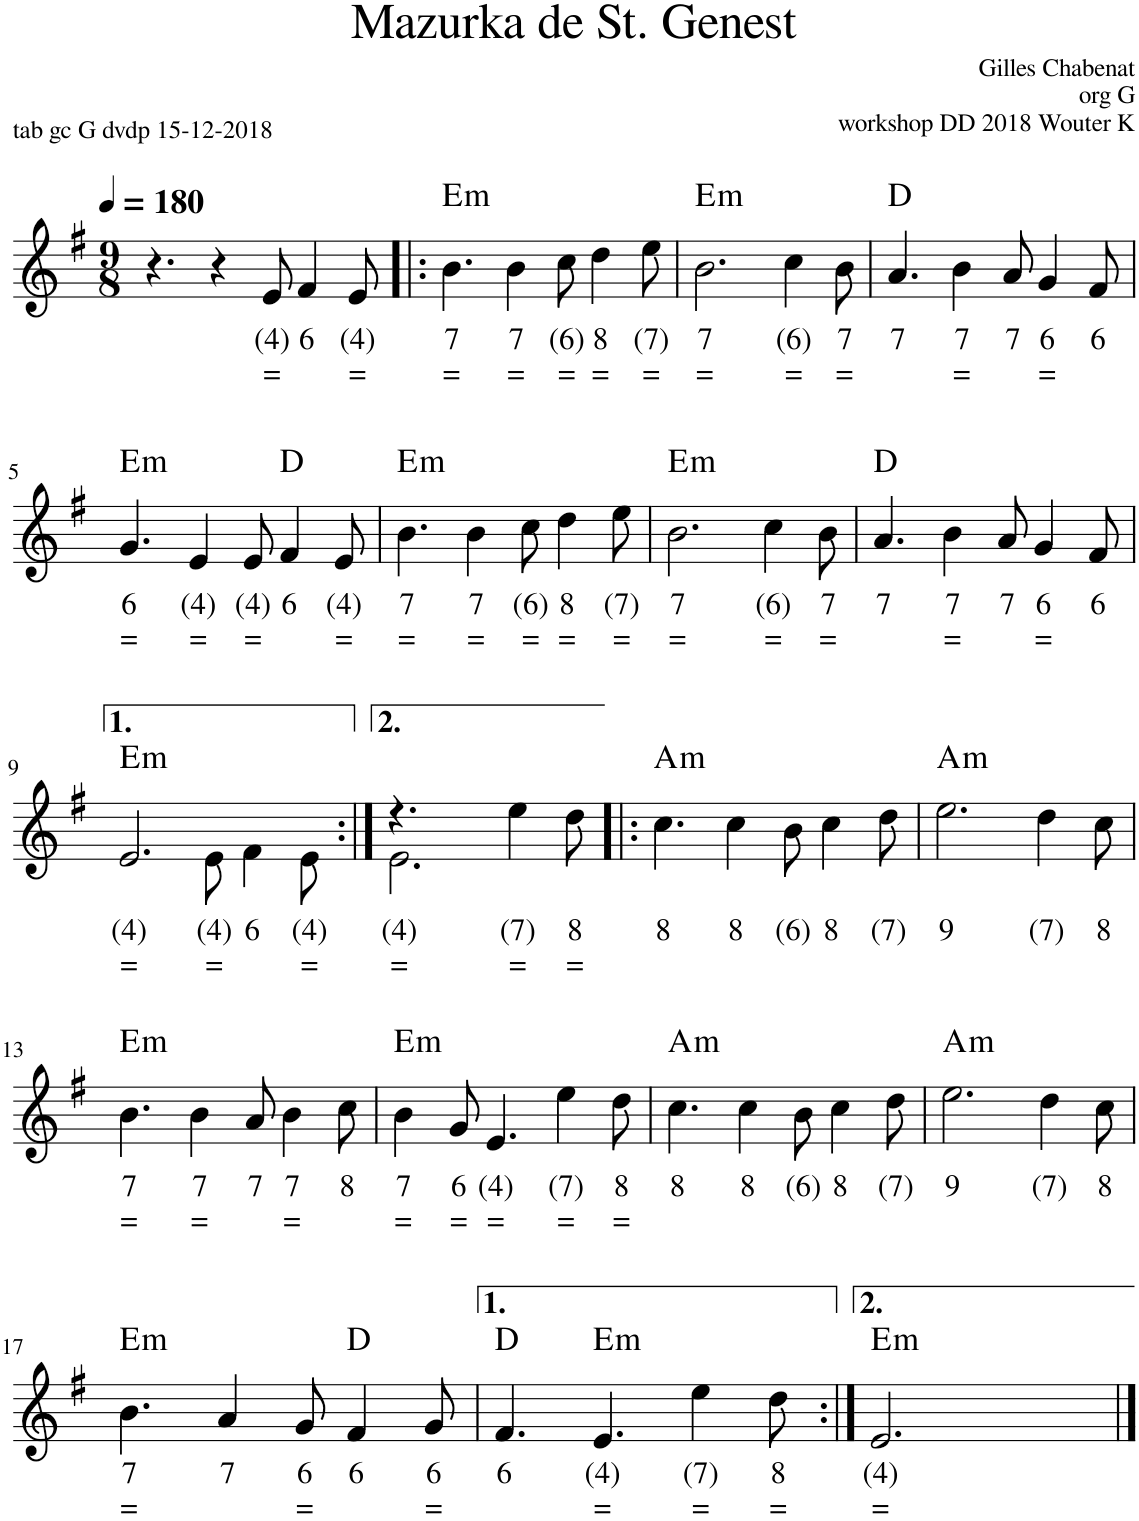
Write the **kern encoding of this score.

**kern	**text	**text	**harte
*part1	*part1	*part1	*part1
*staff1	*staff1	*staff1	*
*I"Accordeon, Accordion	*	*	*
*I'Acc.	*	*	*
*clefG2	*	*	*
*k[f#]	*	*	*
*M9/8	*	*	*
*MM180	*	*	*
=1	=1	=1	=1
4.r	.	.	.
4r	.	.	.
!	!LO:LY:b	!LO:LY:b	!
8e/	(4)	=	.
!	!LO:LY:b	!	!
4f#/	6	.	.
!	!LO:LY:b	!LO:LY:b	!
8e/	(4)	=	.
=2!|:	=2!|:	=2!|:	=2!|:
!	!LO:LY:b	!LO:LY:b	!LO:H:kt=m
4.b\	7	=	E:min
!	!LO:LY:b	!LO:LY:b	!
4b\	7	=	.
!	!LO:LY:b	!LO:LY:b	!
8cc\	(6)	=	.
!	!LO:LY:b	!LO:LY:b	!
4dd\	8	=	.
!	!LO:LY:b	!LO:LY:b	!
8ee\	(7)	=	.
=3	=3	=3	=3
!	!LO:LY:b	!LO:LY:b	!LO:H:kt=m
*^	*	*	*
2.b\	2.ryy	7	=	E:min
!	!	!LO:LY:b	!LO:LY:b	!
4.ryy	4cc\	(6)	=	.
!	!	!LO:LY:b	!LO:LY:b	!
.	8b\	7	=	.
=4	=4	=4	=4	=4
!	!	!LO:LY:b	!	!
*v	*v	*	*	*
4.a/	7	.	D:maj
!	!LO:LY:b	!LO:LY:b	!
4b\	7	=	.
!	!LO:LY:b	!	!
8a/	7	.	.
!	!LO:LY:b	!LO:LY:b	!
4g/	6	=	.
!	!LO:LY:b	!	!
8f#/	6	.	.
!!LO:LB:g=z
=5	=5	=5	=5
!	!LO:LY:b	!LO:LY:b	!LO:H:kt=m
4.g/	6	=	E:min
!	!LO:LY:b	!LO:LY:b	!
4e/	(4)	=	.
!	!LO:LY:b	!LO:LY:b	!
8e/	(4)	=	.
!	!LO:LY:b	!	!
4f#/	6	.	D:maj
!	!LO:LY:b	!LO:LY:b	!
8e/	(4)	=	.
=6	=6	=6	=6
!	!LO:LY:b	!LO:LY:b	!LO:H:kt=m
4.b\	7	=	E:min
!	!LO:LY:b	!LO:LY:b	!
4b\	7	=	.
!	!LO:LY:b	!LO:LY:b	!
8cc\	(6)	=	.
!	!LO:LY:b	!LO:LY:b	!
4dd\	8	=	.
!	!LO:LY:b	!LO:LY:b	!
8ee\	(7)	=	.
=7	=7	=7	=7
!	!LO:LY:b	!LO:LY:b	!LO:H:kt=m
*^	*	*	*
2.b\	2.ryy	7	=	E:min
!	!	!LO:LY:b	!LO:LY:b	!
4.ryy	4cc\	(6)	=	.
!	!	!LO:LY:b	!LO:LY:b	!
.	8b\	7	=	.
=8	=8	=8	=8	=8
!	!	!LO:LY:b	!	!
*v	*v	*	*	*
4.a/	7	.	D:maj
!	!LO:LY:b	!LO:LY:b	!
4b\	7	=	.
!	!LO:LY:b	!	!
8a/	7	.	.
!	!LO:LY:b	!LO:LY:b	!
4g/	6	=	.
!	!LO:LY:b	!	!
8f#/	6	.	.
!!LO:LB:g=z
=9	=9	=9	=9
!	!LO:LY:b	!LO:LY:b	!LO:H:kt=m
*^	*	*	*
2.e/	8ryy	(4)	=	E:min
!	!	!LO:LY:b	!LO:LY:b	!
.	8e\	(4)	=	.
!	!	!LO:LY:b	!	!
4.ryy	4f#\	6	.	.
!	!	!LO:LY:b	!LO:LY:b	!
.	8e\	(4)	=	.
=10:|!	=10:|!	=10:|!	=10:|!	=10:|!
!	!	!LO:LY:b	!LO:LY:b	!
4.r	2.e\	(4)	=	.
4.ryy	.	.	.	.
!	!	!LO:LY:b	!LO:LY:b	!
4ee\	4.ryy	(7)	=	.
!	!	!LO:LY:b	!LO:LY:b	!
8dd\	.	8	=	.
*v	*v	*	*	*
=11!|:	=11!|:	=11!|:	=11!|:
!	!LO:LY:b	!	!LO:H:kt=m
4.cc\	8	.	A:min
!	!LO:LY:b	!	!
4cc\	8	.	.
!	!LO:LY:b	!	!
8b\	(6)	.	.
!	!LO:LY:b	!	!
4cc\	8	.	.
!	!LO:LY:b	!	!
8dd\	(7)	.	.
=12	=12	=12	=12
!	!LO:LY:b	!	!LO:H:kt=m
*^	*	*	*
2.ee\	2.ryy	9	.	A:min
!	!	!LO:LY:b	!	!
4.ryy	4dd\	(7)	.	.
!	!	!LO:LY:b	!	!
.	8cc\	8	.	.
!!LO:LB:g=z	!!
=13	=13	=13	=13	=13
!	!	!LO:LY:b	!LO:LY:b	!LO:H:kt=m
*v	*v	*	*	*
4.b\	7	=	E:min
!	!LO:LY:b	!LO:LY:b	!
4b\	7	=	.
!	!LO:LY:b	!	!
8a/	7	.	.
!	!LO:LY:b	!LO:LY:b	!
4b\	7	=	.
!	!LO:LY:b	!	!
8cc\	8	.	.
=14	=14	=14	=14
!	!LO:LY:b	!LO:LY:b	!LO:H:kt=m
4b\	7	=	E:min
!	!LO:LY:b	!LO:LY:b	!
8g/	6	=	.
!	!LO:LY:b	!LO:LY:b	!
4.e/	(4)	=	.
!	!LO:LY:b	!LO:LY:b	!
4ee\	(7)	=	.
!	!LO:LY:b	!LO:LY:b	!
8dd\	8	=	.
=15	=15	=15	=15
!	!LO:LY:b	!	!LO:H:kt=m
4.cc\	8	.	A:min
!	!LO:LY:b	!	!
4cc\	8	.	.
!	!LO:LY:b	!	!
8b\	(6)	.	.
!	!LO:LY:b	!	!
4cc\	8	.	.
!	!LO:LY:b	!	!
8dd\	(7)	.	.
=16	=16	=16	=16
!	!LO:LY:b	!	!LO:H:kt=m
*^	*	*	*
2.ee\	2.ryy	9	.	A:min
!	!	!LO:LY:b	!	!
4.ryy	4dd\	(7)	.	.
!	!	!LO:LY:b	!	!
.	8cc\	8	.	.
!!LO:LB:g=z	!!
=17	=17	=17	=17	=17
!	!	!LO:LY:b	!LO:LY:b	!LO:H:kt=m
*v	*v	*	*	*
4.b\	7	=	E:min
!	!LO:LY:b	!	!
4a/	7	.	.
!	!LO:LY:b	!LO:LY:b	!
8g/	6	=	.
!	!LO:LY:b	!	!
4f#/	6	.	D:maj
!	!LO:LY:b	!LO:LY:b	!
8g/	6	=	.
=18	=18	=18	=18
!	!LO:LY:b	!	!
4.f#/	6	.	D:maj
!	!LO:LY:b	!LO:LY:b	!LO:H:kt=m
4.e/	(4)	=	E:min
!	!LO:LY:b	!LO:LY:b	!
4ee\	(7)	=	.
!	!LO:LY:b	!LO:LY:b	!
8dd\	8	=	.
=19:|!	=19:|!	=19:|!	=19:|!
!	!LO:LY:b	!LO:LY:b	!LO:H:kt=m
2.e/	(4)	=	E:min
4.ryy	.	.	.
==	==	==	==
*-	*-	*-	*-
